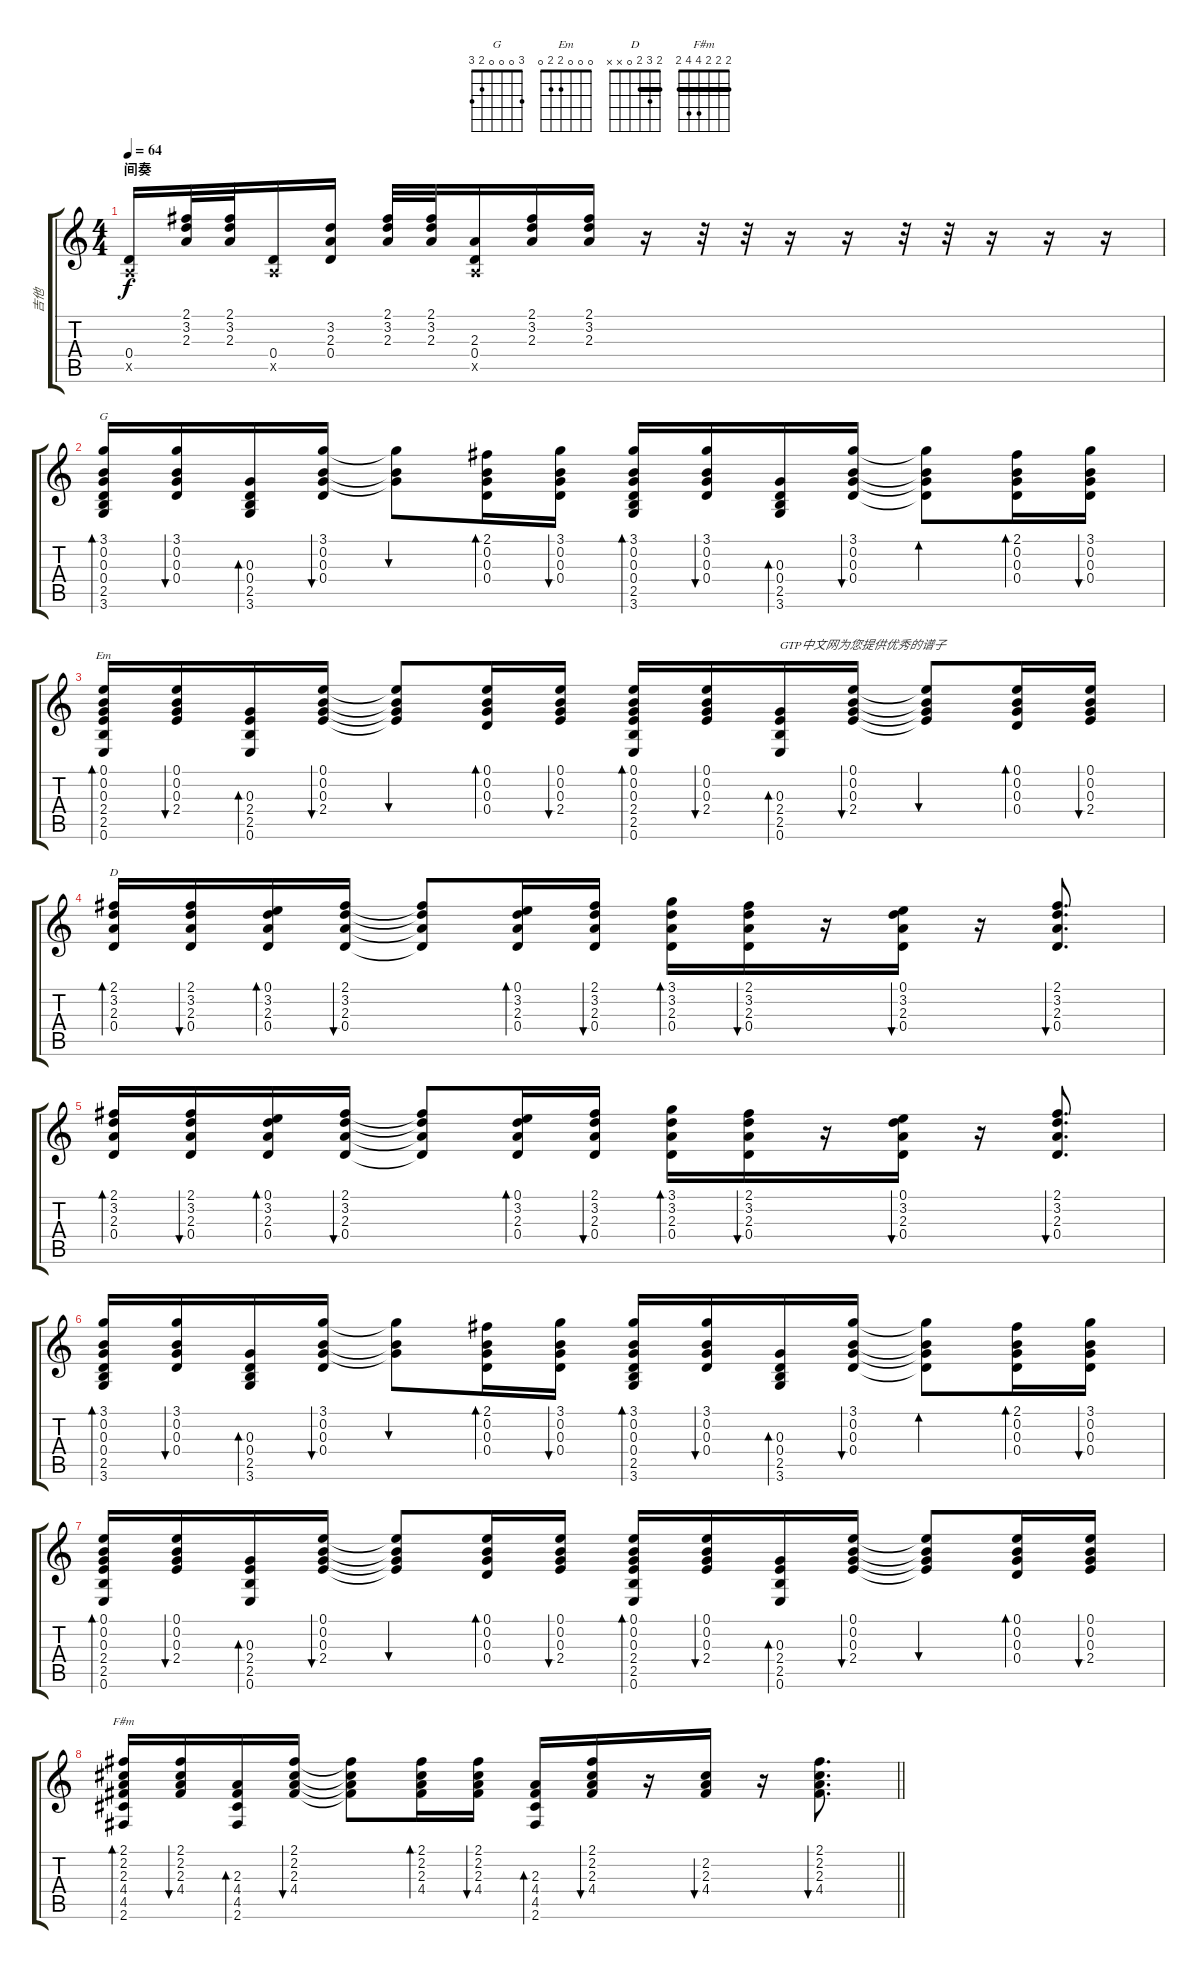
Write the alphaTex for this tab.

\track ("吉他" "吉他") {instrument electricguitarclean}
\staff {score tabs}
\tuning (E4 B3 G3 D3 A2 E2) {hide}
\chord ("G" 3 0 0 0 2 3)
\chord ("Em" 0 0 0 2 2 0)
\chord ("D" 2 3 2 0 x x) {barre 2}
\chord ("F#m" 2 2 2 4 4 2) {barre 2}
\ts (4 4)
\section ("" "间奏")
\tempo 64
\clef g2
\ks c
(0.4 0.5{x}).16{dy f} (2.1 3.2 2.3).32 (2.1 3.2 2.3).32 (0.4 0.5{x}).16 (3.2 2.3 0.4).16 (2.1 3.2 2.3).32 (2.1 3.2 2.3).32 (2.3 0.4 0.5{x}).16 (2.1 3.2 2.3).16 (2.1 3.2 2.3).16 r.16 r.32 r.32 r.16 r.16 r.32 r.32 r.16 r.16 r.16 |
(3.1 0.2 0.3 0.4 2.5 3.6).16{bd 30 ch "G"} (3.1 0.2 0.3 0.4).16{bu 30} (0.3 0.4 2.5 3.6).16{bd 30} (3.1 0.2 0.3 0.4).16{bu 30} (3.1{t} 0.2{t} 0.3{t}).8{bu 30} (2.1 0.2 0.3 0.4).16{bd 30} (3.1 0.2 0.3 0.4).16{bu 30} (3.1 0.2 0.3 0.4 2.5 3.6).16{bd 30} (3.1 0.2 0.3 0.4).16{bu 30} (0.3 0.4 2.5 3.6).16{bd 30} (3.1 0.2 0.3 0.4).16{bu 30} (3.1{t} 0.2{t} 0.3{t} 0.4{t}).8{bd 30} (2.1 0.2 0.3 0.4).16{bd 30} (3.1 0.2 0.3 0.4).16{bu 30} |
(0.1 0.2 0.3 2.4 2.5 0.6).16{bd 30 ch "Em"} (0.1 0.2 0.3 2.4).16{bu 30} (0.3 2.4 2.5 0.6).16{bd 30} (0.1 0.2 0.3 2.4).16{bu 30} (0.1{t} 0.2{t} 0.3{t} 2.4{t}).8{bu 30} (0.1 0.2 0.3 0.4).16{bd 30} (0.1 0.2 0.3 2.4).16{bu 30} (0.1 0.2 0.3 2.4 2.5 0.6).16{bd 30} (0.1 0.2 0.3 2.4).16{bu 30} (0.3 2.4 2.5 0.6).16{bd 30 txt "GTP中文网为您提供优秀的谱子"} (0.1 0.2 0.3 2.4).16{bu 30} (0.1{t} 0.2{t} 0.3{t} 2.4{t}).8{bu 30} (0.1 0.2 0.3 0.4).16{bd 30} (0.1 0.2 0.3 2.4).16{bu 30} |
(2.1 3.2 2.3 0.4).16{bd 30 ch "D"} (2.1 3.2 2.3 0.4).16{bu 30} (0.1 3.2 2.3 0.4).16{bd 30} (2.1 3.2 2.3 0.4).16{bu 30} (2.1{t} 3.2{t} 2.3{t} 0.4{t}).8 (0.1 3.2 2.3 0.4).16{bd 30} (2.1 3.2 2.3 0.4).16{bu 60} (3.1 3.2 2.3 0.4).16{bd 30} (2.1 3.2 2.3 0.4).16{bu 60} r.16 (0.1 3.2 2.3 0.4).16{bu 30} r.16 (2.1 3.2 2.3 0.4).8{d bu 30} |
(2.1 3.2 2.3 0.4).16{bd 30} (2.1 3.2 2.3 0.4).16{bu 30} (0.1 3.2 2.3 0.4).16{bd 30} (2.1 3.2 2.3 0.4).16{bu 30} (2.1{t} 3.2{t} 2.3{t} 0.4{t}).8 (0.1 3.2 2.3 0.4).16{bd 30} (2.1 3.2 2.3 0.4).16{bu 60} (3.1 3.2 2.3 0.4).16{bd 30} (2.1 3.2 2.3 0.4).16{bu 60} r.16 (0.1 3.2 2.3 0.4).16{bu 30} r.16 (2.1 3.2 2.3 0.4).8{d bu 30} |
(3.1 0.2 0.3 0.4 2.5 3.6).16{bd 30} (3.1 0.2 0.3 0.4).16{bu 30} (0.3 0.4 2.5 3.6).16{bd 30} (3.1 0.2 0.3 0.4).16{bu 30} (3.1{t} 0.2{t} 0.3{t}).8{bu 30} (2.1 0.2 0.3 0.4).16{bd 30} (3.1 0.2 0.3 0.4).16{bu 30} (3.1 0.2 0.3 0.4 2.5 3.6).16{bd 30} (3.1 0.2 0.3 0.4).16{bu 30} (0.3 0.4 2.5 3.6).16{bd 30} (3.1 0.2 0.3 0.4).16{bu 30} (3.1{t} 0.2{t} 0.3{t} 0.4{t}).8{bd 30} (2.1 0.2 0.3 0.4).16{bd 30} (3.1 0.2 0.3 0.4).16{bu 30} |
(0.1 0.2 0.3 2.4 2.5 0.6).16{bd 30} (0.1 0.2 0.3 2.4).16{bu 30} (0.3 2.4 2.5 0.6).16{bd 30} (0.1 0.2 0.3 2.4).16{bu 30} (0.1{t} 0.2{t} 0.3{t} 2.4{t}).8{bu 30} (0.1 0.2 0.3 0.4).16{bd 30} (0.1 0.2 0.3 2.4).16{bu 30} (0.1 0.2 0.3 2.4 2.5 0.6).16{bd 30} (0.1 0.2 0.3 2.4).16{bu 30} (0.3 2.4 2.5 0.6).16{bd 30} (0.1 0.2 0.3 2.4).16{bu 30} (0.1{t} 0.2{t} 0.3{t} 2.4{t}).8{bu 30} (0.1 0.2 0.3 0.4).16{bd 30} (0.1 0.2 0.3 2.4).16{bu 30} |
\barLineRight lightlight
(2.1 2.2 2.3 4.4 4.5 2.6).16{bd 30 ch "F#m"} (2.1 2.2 2.3 4.4).16{bu 30} (2.3 4.4 4.5 2.6).16{bd 30} (2.1 2.2 2.3 4.4).16{bu 30} (2.1{t} 2.2{t} 2.3{t} 4.4{t}).8 (2.1 2.2 2.3 4.4).16{bd 30} (2.1 2.2 2.3 4.4).16{bu 60} (2.3 4.4 4.5 2.6).16{bd 30} (2.1 2.2 2.3 4.4).16{bu 60} r.16 (2.2 2.3 4.4).16{bu 30} r.16 (2.1 2.2 2.3 4.4).8{d bu 30}
